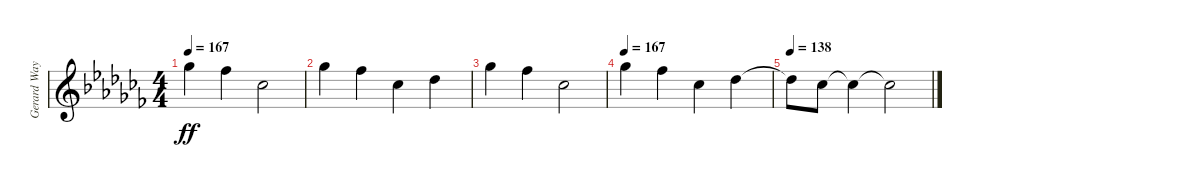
\track ("Gerard Way" "Gerard Way") {instrument distortionguitar}
\staff {score}
\tuning (E4 B3 G3 D3 A2 E2 B1) {hide}
\ts (4 4)
\tempo 167
\clef g2
\ks abminor
2.1.4{dy ff} 0.1.4 0.2.2 |
2.1.4 0.1.4 0.2.4 2.2.4 |
2.1.4 0.1.4 0.2.2 |
\tempo 167
2.1.4 0.1.4 0.2.4 2.2.4 |
\tempo 138
2.2{t}.8 0.2.8 0.2{t}.4 0.2{t}.2
